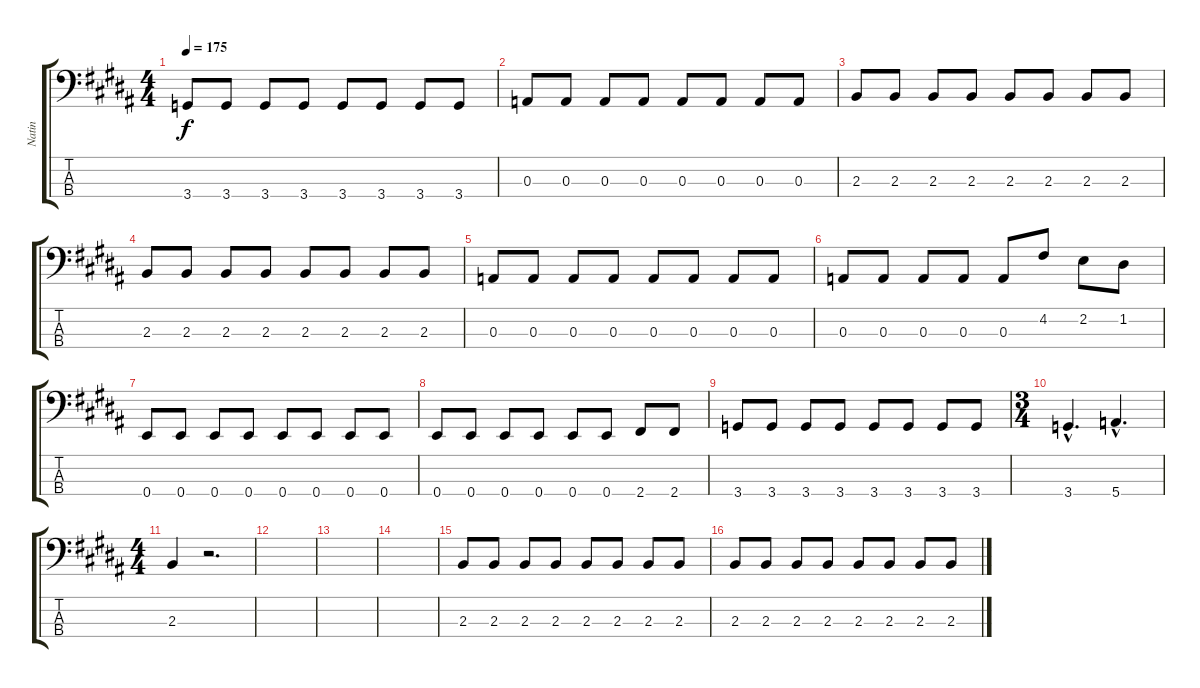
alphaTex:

\track ("Natin" "Natin") {instrument electricbassfinger}
\staff {score tabs}
\tuning (G2 D2 A1 E1) {hide}
\ts (4 4)
\tempo 175
\clef f4
\ks b
3.4.8{dy f} 3.4.8 3.4.8 3.4.8 3.4.8 3.4.8 3.4.8 3.4.8 |
0.3.8 0.3.8 0.3.8 0.3.8 0.3.8 0.3.8 0.3.8 0.3.8 |
2.3.8 2.3.8 2.3.8 2.3.8 2.3.8 2.3.8 2.3.8 2.3.8 |
2.3.8 2.3.8 2.3.8 2.3.8 2.3.8 2.3.8 2.3.8 2.3.8 |
0.3.8 0.3.8 0.3.8 0.3.8 0.3.8 0.3.8 0.3.8 0.3.8 |
0.3.8 0.3.8 0.3.8 0.3.8 0.3.8 4.2.8 2.2.8 1.2.8 |
0.4.8 0.4.8 0.4.8 0.4.8 0.4.8 0.4.8 0.4.8 0.4.8 |
0.4.8 0.4.8 0.4.8 0.4.8 0.4.8 0.4.8 2.4.8 2.4.8 |
3.4.8 3.4.8 3.4.8 3.4.8 3.4.8 3.4.8 3.4.8 3.4.8 |
\ts (3 4)
3.4{hac}.4{d} 5.4{hac}.4{d} |
\ts (4 4)
2.3.4 r.2{d} |
|
|
|
2.3.8 2.3.8 2.3.8 2.3.8 2.3.8 2.3.8 2.3.8 2.3.8 |
2.3.8 2.3.8 2.3.8 2.3.8 2.3.8 2.3.8 2.3.8 2.3.8
